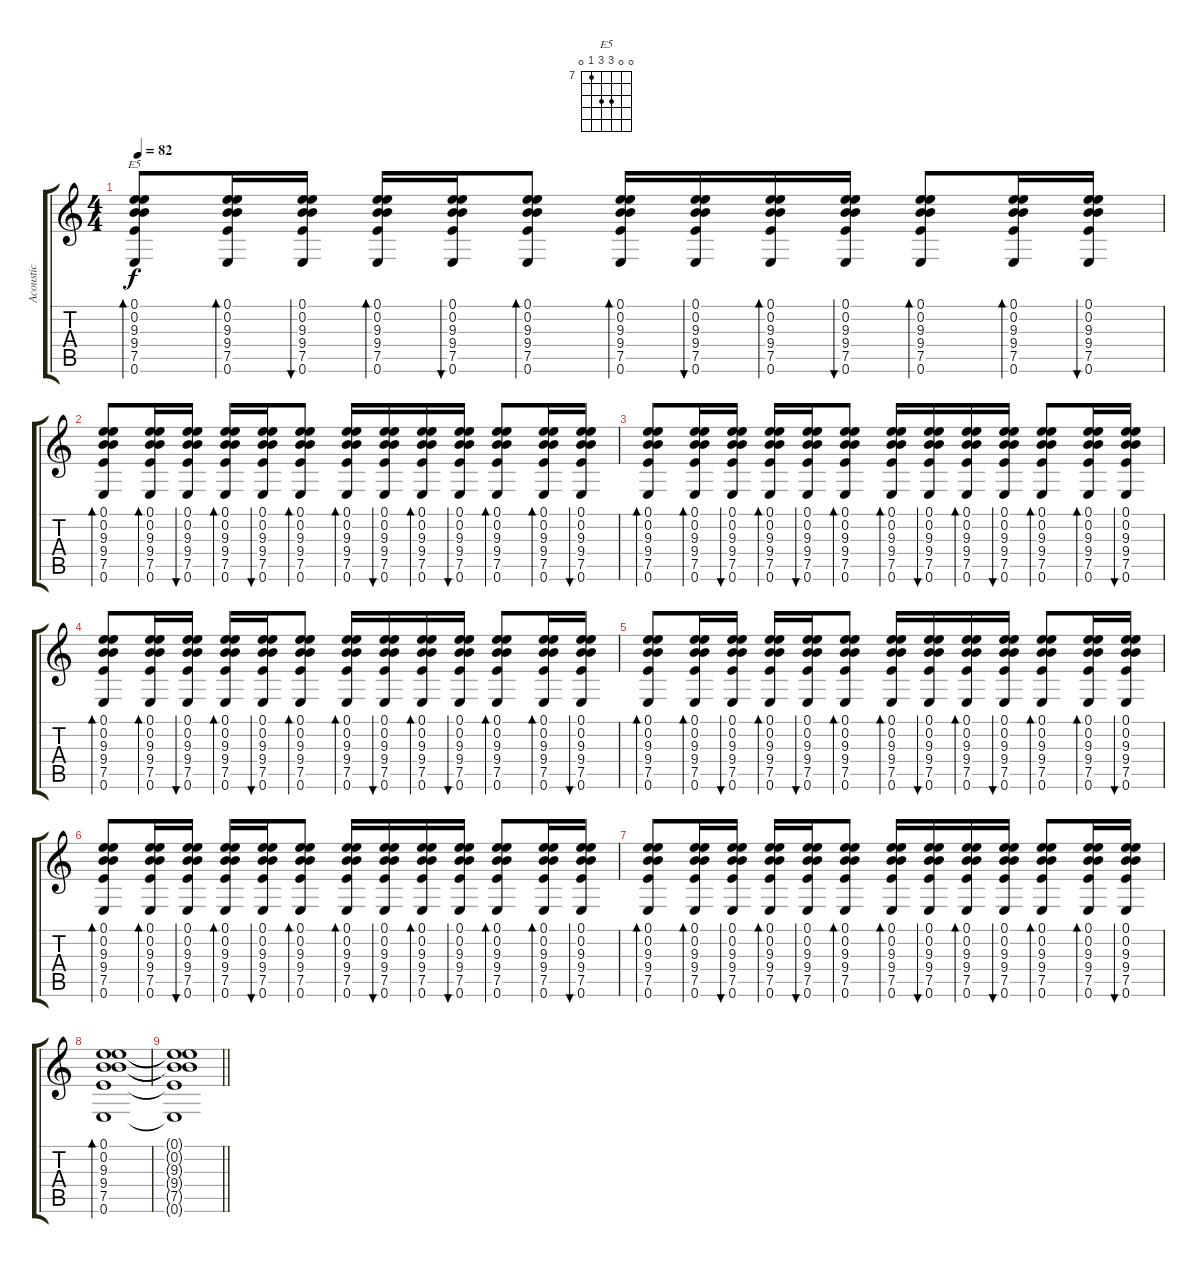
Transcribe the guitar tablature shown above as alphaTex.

\track ("Acoustic" "Acoustic") {instrument acousticguitarsteel}
\staff {score tabs}
\tuning (E4 B3 G3 D3 A2 E2) {hide}
\chord ("E5" 0 0 9 9 7 0) {firstfret 7}
\ts (4 4)
\tempo 82
\clef g2
\ks c
(0.1 0.2 9.3 9.4 7.5 0.6).8{bd 30 ch "E5" dy f} (0.1 0.2 9.3 9.4 7.5 0.6).16{bd 30} (0.1 0.2 9.3 9.4 7.5 0.6).16{bu 30} (0.1 0.2 9.3 9.4 7.5 0.6).16{bd 30} (0.1 0.2 9.3 9.4 7.5 0.6).16{bu 30} (0.1 0.2 9.3 9.4 7.5 0.6).8{bd 30} (0.1 0.2 9.3 9.4 7.5 0.6).16{bd 30} (0.1 0.2 9.3 9.4 7.5 0.6).16{bu 30} (0.1 0.2 9.3 9.4 7.5 0.6).16{bd 30} (0.1 0.2 9.3 9.4 7.5 0.6).16{bu 30} (0.1 0.2 9.3 9.4 7.5 0.6).8{bd 30} (0.1 0.2 9.3 9.4 7.5 0.6).16{bd 30} (0.1 0.2 9.3 9.4 7.5 0.6).16{bu 30} |
(0.1 0.2 9.3 9.4 7.5 0.6).8{bd 30} (0.1 0.2 9.3 9.4 7.5 0.6).16{bd 30} (0.1 0.2 9.3 9.4 7.5 0.6).16{bu 30} (0.1 0.2 9.3 9.4 7.5 0.6).16{bd 30} (0.1 0.2 9.3 9.4 7.5 0.6).16{bu 30} (0.1 0.2 9.3 9.4 7.5 0.6).8{bd 30} (0.1 0.2 9.3 9.4 7.5 0.6).16{bd 30} (0.1 0.2 9.3 9.4 7.5 0.6).16{bu 30} (0.1 0.2 9.3 9.4 7.5 0.6).16{bd 30} (0.1 0.2 9.3 9.4 7.5 0.6).16{bu 30} (0.1 0.2 9.3 9.4 7.5 0.6).8{bd 30} (0.1 0.2 9.3 9.4 7.5 0.6).16{bd 30} (0.1 0.2 9.3 9.4 7.5 0.6).16{bu 30} |
(0.1 0.2 9.3 9.4 7.5 0.6).8{bd 30} (0.1 0.2 9.3 9.4 7.5 0.6).16{bd 30} (0.1 0.2 9.3 9.4 7.5 0.6).16{bu 30} (0.1 0.2 9.3 9.4 7.5 0.6).16{bd 30} (0.1 0.2 9.3 9.4 7.5 0.6).16{bu 30} (0.1 0.2 9.3 9.4 7.5 0.6).8{bd 30} (0.1 0.2 9.3 9.4 7.5 0.6).16{bd 30} (0.1 0.2 9.3 9.4 7.5 0.6).16{bu 30} (0.1 0.2 9.3 9.4 7.5 0.6).16{bd 30} (0.1 0.2 9.3 9.4 7.5 0.6).16{bu 30} (0.1 0.2 9.3 9.4 7.5 0.6).8{bd 30} (0.1 0.2 9.3 9.4 7.5 0.6).16{bd 30} (0.1 0.2 9.3 9.4 7.5 0.6).16{bu 30} |
(0.1 0.2 9.3 9.4 7.5 0.6).8{bd 30} (0.1 0.2 9.3 9.4 7.5 0.6).16{bd 30} (0.1 0.2 9.3 9.4 7.5 0.6).16{bu 30} (0.1 0.2 9.3 9.4 7.5 0.6).16{bd 30} (0.1 0.2 9.3 9.4 7.5 0.6).16{bu 30} (0.1 0.2 9.3 9.4 7.5 0.6).8{bd 30} (0.1 0.2 9.3 9.4 7.5 0.6).16{bd 30} (0.1 0.2 9.3 9.4 7.5 0.6).16{bu 30} (0.1 0.2 9.3 9.4 7.5 0.6).16{bd 30} (0.1 0.2 9.3 9.4 7.5 0.6).16{bu 30} (0.1 0.2 9.3 9.4 7.5 0.6).8{bd 30} (0.1 0.2 9.3 9.4 7.5 0.6).16{bd 30} (0.1 0.2 9.3 9.4 7.5 0.6).16{bu 30} |
(0.1 0.2 9.3 9.4 7.5 0.6).8{bd 30} (0.1 0.2 9.3 9.4 7.5 0.6).16{bd 30} (0.1 0.2 9.3 9.4 7.5 0.6).16{bu 30} (0.1 0.2 9.3 9.4 7.5 0.6).16{bd 30} (0.1 0.2 9.3 9.4 7.5 0.6).16{bu 30} (0.1 0.2 9.3 9.4 7.5 0.6).8{bd 30} (0.1 0.2 9.3 9.4 7.5 0.6).16{bd 30} (0.1 0.2 9.3 9.4 7.5 0.6).16{bu 30} (0.1 0.2 9.3 9.4 7.5 0.6).16{bd 30} (0.1 0.2 9.3 9.4 7.5 0.6).16{bu 30} (0.1 0.2 9.3 9.4 7.5 0.6).8{bd 30} (0.1 0.2 9.3 9.4 7.5 0.6).16{bd 30} (0.1 0.2 9.3 9.4 7.5 0.6).16{bu 30} |
(0.1 0.2 9.3 9.4 7.5 0.6).8{bd 30} (0.1 0.2 9.3 9.4 7.5 0.6).16{bd 30} (0.1 0.2 9.3 9.4 7.5 0.6).16{bu 30} (0.1 0.2 9.3 9.4 7.5 0.6).16{bd 30} (0.1 0.2 9.3 9.4 7.5 0.6).16{bu 30} (0.1 0.2 9.3 9.4 7.5 0.6).8{bd 30} (0.1 0.2 9.3 9.4 7.5 0.6).16{bd 30} (0.1 0.2 9.3 9.4 7.5 0.6).16{bu 30} (0.1 0.2 9.3 9.4 7.5 0.6).16{bd 30} (0.1 0.2 9.3 9.4 7.5 0.6).16{bu 30} (0.1 0.2 9.3 9.4 7.5 0.6).8{bd 30} (0.1 0.2 9.3 9.4 7.5 0.6).16{bd 30} (0.1 0.2 9.3 9.4 7.5 0.6).16{bu 30} |
(0.1 0.2 9.3 9.4 7.5 0.6).8{bd 30} (0.1 0.2 9.3 9.4 7.5 0.6).16{bd 30} (0.1 0.2 9.3 9.4 7.5 0.6).16{bu 30} (0.1 0.2 9.3 9.4 7.5 0.6).16{bd 30} (0.1 0.2 9.3 9.4 7.5 0.6).16{bu 30} (0.1 0.2 9.3 9.4 7.5 0.6).8{bd 30} (0.1 0.2 9.3 9.4 7.5 0.6).16{bd 30} (0.1 0.2 9.3 9.4 7.5 0.6).16{bu 30} (0.1 0.2 9.3 9.4 7.5 0.6).16{bd 30} (0.1 0.2 9.3 9.4 7.5 0.6).16{bu 30} (0.1 0.2 9.3 9.4 7.5 0.6).8{bd 30} (0.1 0.2 9.3 9.4 7.5 0.6).16{bd 30} (0.1 0.2 9.3 9.4 7.5 0.6).16{bu 30} |
(0.1 0.2 9.3 9.4 7.5 0.6).1{bd 120} |
\barLineRight lightlight
(0.1{t} 0.2{t} 9.3{t} 9.4{t} 7.5{t} 0.6{t}).1
